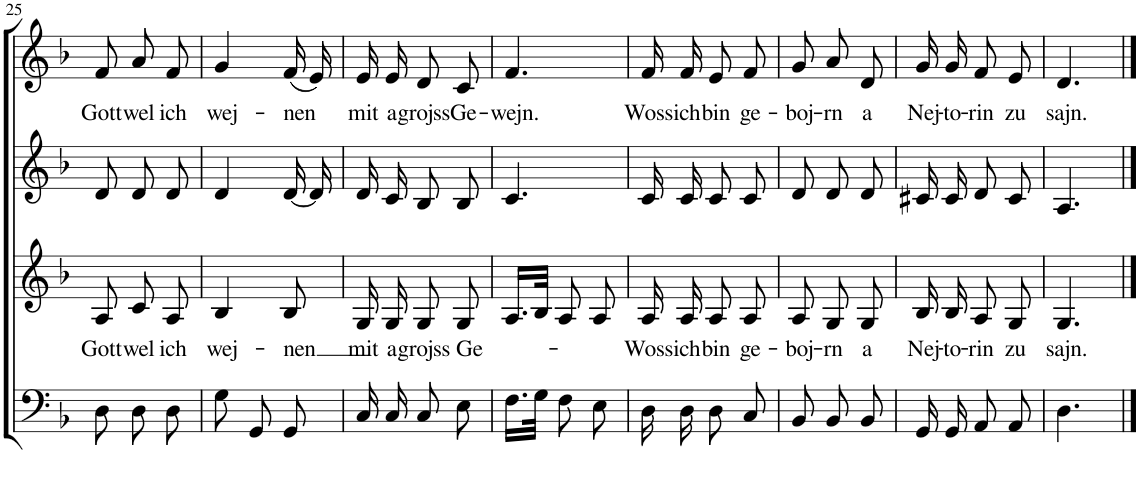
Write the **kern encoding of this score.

**kern	**kern	**text	**kern	**kern	**text
*part4	*part3	*part3	*part2	*part1	*part1
*staff4	*staff3	*staff3	*staff2	*staff1	*staff1
*I"Bass	*I"Tenor	*	*I"Alto	*I"Soprano	*
!!LO:PB:g=z
*clefF4	*clefG2	*	*clefG2	*clefG2	*
*k[b-]	*k[b-]	*	*k[b-]	*k[b-]	*
*M3/8	*M3/8	*	*M3/8	*M3/8	*
=25	=25	=25	=25	=25	=25
!	!	!LO:LY:b	!	!	!LO:LY:b
8D\	8A/	Gott	8d/L	8f/L	Gott
!	!	!LO:LY:b	!	!	!LO:LY:b
8D\	8c/	wel	8d/	8a/	wel
!	!	!LO:LY:b	!	!	!LO:LY:b
8D\	8A/	ich	8d/J	8f/J	ich
=26	=26	=26	=26	=26	=26
!	!	!LO:LY:b	!	!	!LO:LY:b
8G\	4B-/	wej-	4d/	4g/	wej-
8GG/	.	.	.	.	.
!	!	!LO:LY:b	!	!	!LO:LY:b
8GG/	8B-/	-nen	[16d/LL	(16f/LL	-nen
.	.	.	16d/JJ]	16e/JJ)	.
=27	=27	=27	=27	=27	=27
!	!	!LO:LY:b	!	!	!LO:LY:b
16C/	16G/	mit	16d/LL	16e/LL	mit
!	!	!LO:LY:b	!	!	!LO:LY:b
16C/	16G/	a	16c/J	16e/J	a
!	!	!LO:LY:b	!	!	!LO:LY:b
8C/	8G/	grojss	8B-/	8d/	grojss
!	!	!LO:LY:b	!	!	!LO:LY:b
8E\	8G/	Ge-	8B-/J	8c/J	Ge-
=28	=28	=28	=28	=28	=28
!	!	!	!	!	!LO:LY:b
16.F\LL	16.A/LL	.	4.c/	4.f/	-wejn.
32G\JJk	32B-/JJk	.	.	.	.
8F\	8A/	.	.	.	.
8E\	8A/	.	.	.	.
=29	=29	=29	=29	=29	=29
!	!	!LO:LY:b	!	!	!LO:LY:b
16D\	16A/	Woss	16c/LL	16f/LL	Woss
!	!	!LO:LY:b	!	!	!LO:LY:b
16D\	16A/	ich	16c/J	16f/J	ich
!	!	!LO:LY:b	!	!	!LO:LY:b
8D\	8A/	bin	8c/	8e/	bin
!	!	!LO:LY:b	!	!	!LO:LY:b
8C/	8A/	ge-	8c/J	8f/J	ge-
=30	=30	=30	=30	=30	=30
!	!	!LO:LY:b	!	!	!LO:LY:b
8BB-/	8A/	-boj-	8d/L	8g/L	-boj-
!	!	!LO:LY:b	!	!	!LO:LY:b
8BB-/	8G/	-rn	8d/	8a/	-rn
!	!	!LO:LY:b	!	!	!LO:LY:b
8BB-/	8G/	a	8d/J	8d/J	a
=31	=31	=31	=31	=31	=31
!	!	!LO:LY:b	!	!	!LO:LY:b
16GG/	16B-/	Nej-	16c#X/LL	16g/LL	Nej-
!	!	!LO:LY:b	!	!	!LO:LY:b
16GG/	16B-/	-to-	16c#/J	16g/J	-to-
!	!	!LO:LY:b	!	!	!LO:LY:b
8AA/	8A/	-rin	8d/	8f/	-rin
!	!	!LO:LY:b	!	!	!LO:LY:b
8AA/	8G/	zu	8c#/J	8e/J	zu
=32	=32	=32	=32	=32	=32
!	!	!LO:LY:b	!	!	!LO:LY:b
4.D\	4.G/	sajn.	4.A/	4.d/	sajn.
==	==	==	==	==	==
*-	*-	*-	*-	*-	*-
